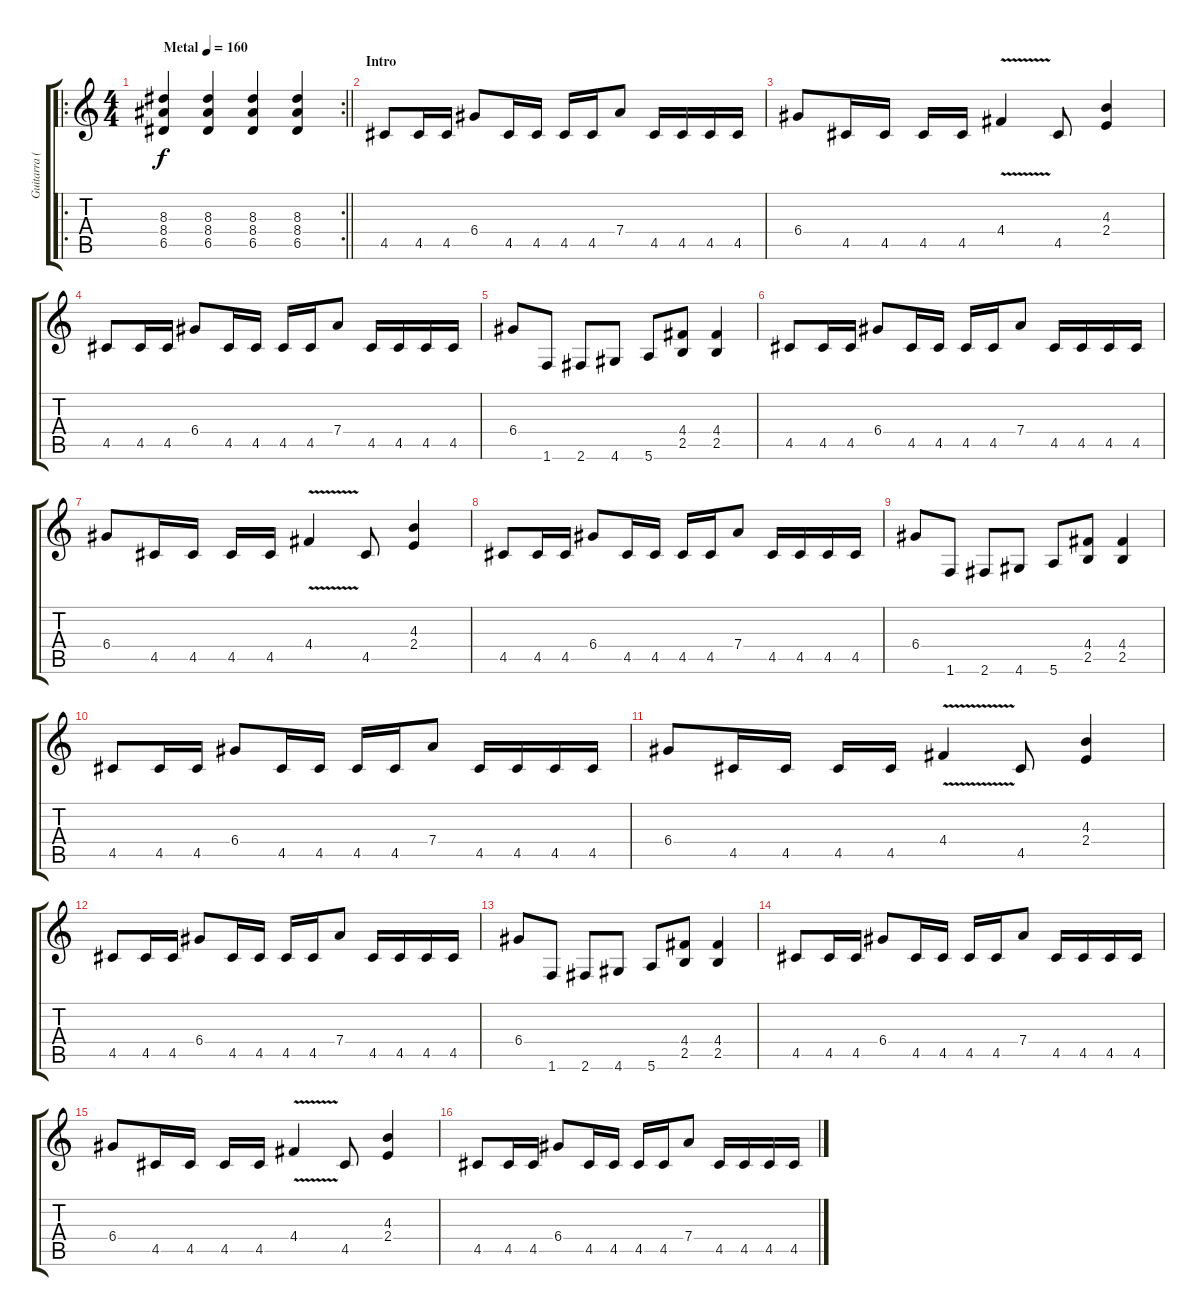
\track ("Guitarra (Oz)" "Guitarra (") {instrument distortionguitar}
\staff {score tabs}
\tuning (E4 B3 G3 D3 A2 E2) {hide}
\ro
\rc 2
\ts (4 4)
\tempo (160 "Metal")
\clef g2
\barLineRight lightlight
\ks c
(8.3 8.4 6.5).4{dy f balance 5 instrument distortionguitar} (8.3 8.4 6.5).4{balance 11} (8.3 8.4 6.5).4{balance 5} (8.3 8.4 6.5).4{balance 11} |
\section ("" "Intro")
4.5.8 4.5.16 4.5.16 6.4.8 4.5.16 4.5.16 4.5.16 4.5.16 7.4.8 4.5.16 4.5.16 4.5.16 4.5.16 |
6.4.8 4.5.16 4.5.16 4.5.16 4.5.16 4.4{v}.4 4.5.8 (4.3 2.4).4 |
4.5.8 4.5.16 4.5.16 6.4.8 4.5.16 4.5.16 4.5.16 4.5.16 7.4.8 4.5.16 4.5.16 4.5.16 4.5.16 |
6.4.8 1.6.8 2.6.8 4.6.8 5.6.8 (4.4 2.5).8 (4.4 2.5).4 |
4.5.8 4.5.16 4.5.16 6.4.8 4.5.16 4.5.16 4.5.16 4.5.16 7.4.8 4.5.16 4.5.16 4.5.16 4.5.16 |
6.4.8 4.5.16 4.5.16 4.5.16 4.5.16 4.4{v}.4 4.5.8 (4.3 2.4).4 |
4.5.8 4.5.16 4.5.16 6.4.8 4.5.16 4.5.16 4.5.16 4.5.16 7.4.8 4.5.16 4.5.16 4.5.16 4.5.16 |
6.4.8 1.6.8 2.6.8 4.6.8 5.6.8 (4.4 2.5).8 (4.4 2.5).4 |
4.5.8 4.5.16 4.5.16 6.4.8 4.5.16 4.5.16 4.5.16 4.5.16 7.4.8 4.5.16 4.5.16 4.5.16 4.5.16 |
6.4.8 4.5.16 4.5.16 4.5.16 4.5.16 4.4{v}.4 4.5.8 (4.3 2.4).4 |
4.5.8 4.5.16 4.5.16 6.4.8 4.5.16 4.5.16 4.5.16 4.5.16 7.4.8 4.5.16 4.5.16 4.5.16 4.5.16 |
6.4.8 1.6.8 2.6.8 4.6.8 5.6.8 (4.4 2.5).8 (4.4 2.5).4 |
4.5.8 4.5.16 4.5.16 6.4.8 4.5.16 4.5.16 4.5.16 4.5.16 7.4.8 4.5.16 4.5.16 4.5.16 4.5.16 |
6.4.8 4.5.16 4.5.16 4.5.16 4.5.16 4.4{v}.4 4.5.8 (4.3 2.4).4 |
4.5.8 4.5.16 4.5.16 6.4.8 4.5.16 4.5.16 4.5.16 4.5.16 7.4.8 4.5.16 4.5.16 4.5.16 4.5.16
